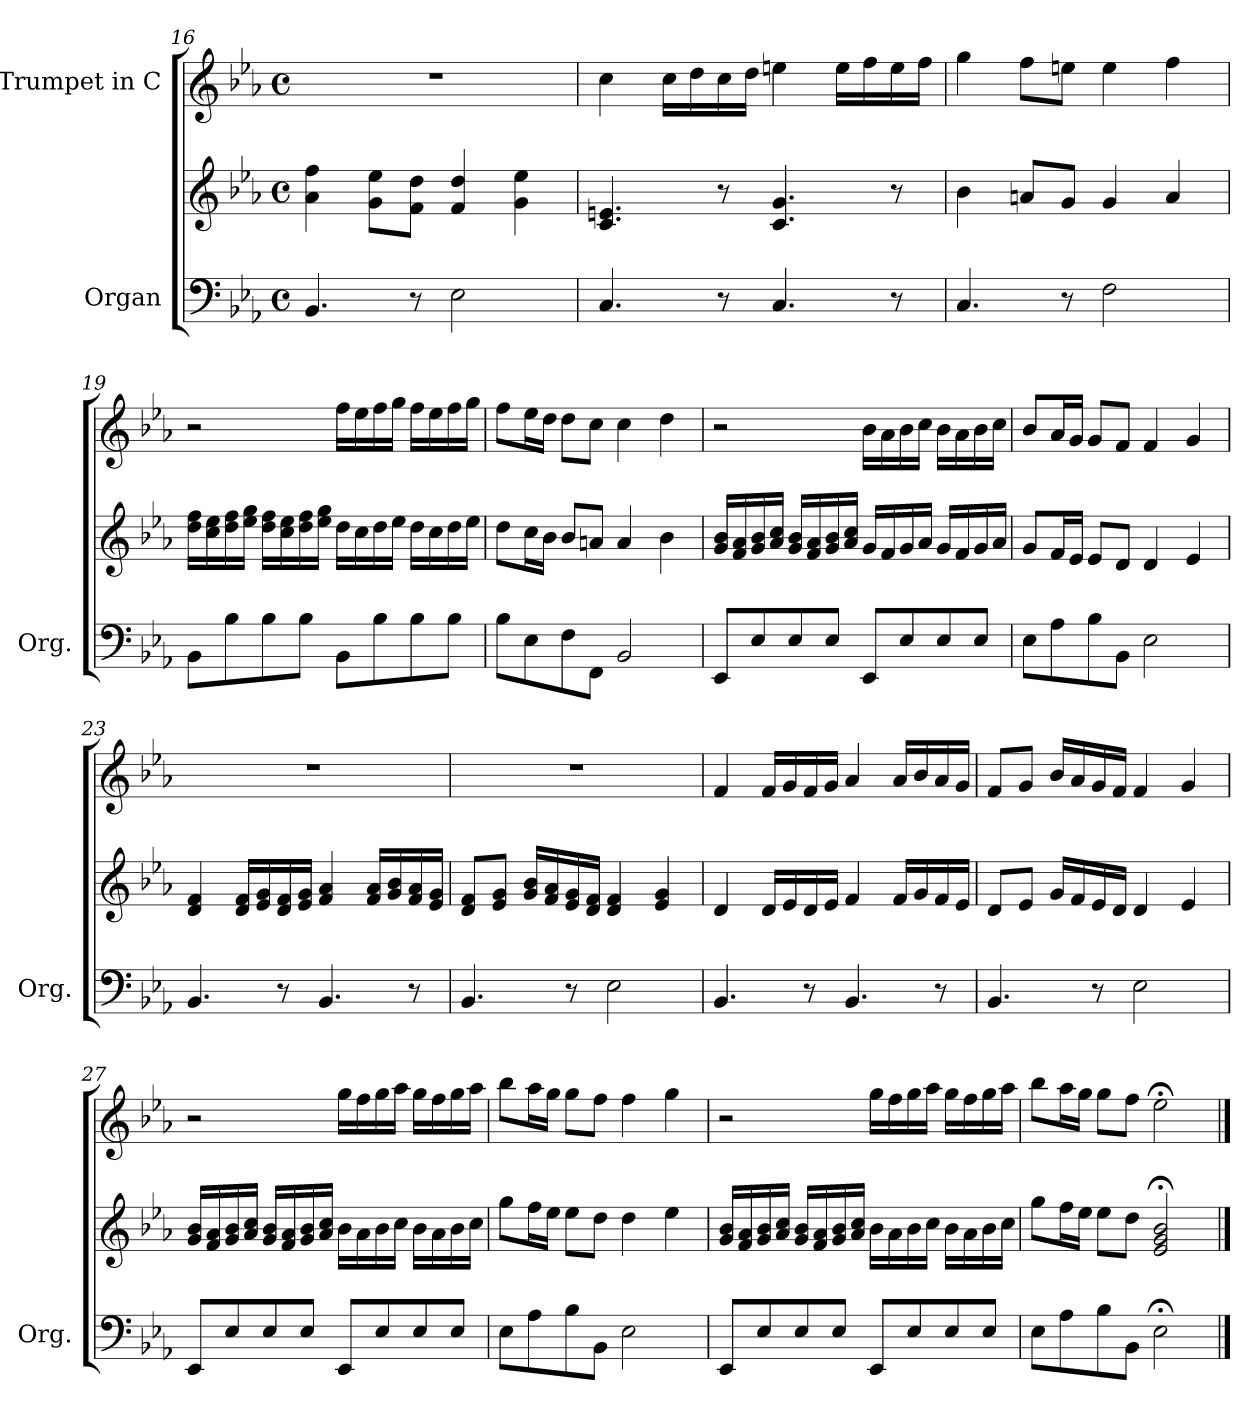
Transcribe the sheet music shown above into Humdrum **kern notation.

**kern	**kern	**kern
*part2	*part2	*part1
*staff3	*staff2	*staff1
*I"Organ	*	*I"Trumpet in C
*I'Org.	*	*
*clefF4	*clefG2	*clefG2
*k[b-e-a-]	*k[b-e-a-]	*k[b-e-a-]
*E-:	*E-:	*E-:
*M4/4	*M4/4	*M4/4
*met(c)	*met(c)	*met(c)
=16	=16	=16
4.BB-/	4a-\ 4ff\	1r
.	8g\ 8ee-\L	.
8r	8f\ 8dd\J	.
2E-\	4f/ 4dd/	.
.	4g\ 4ee-\	.
=17	=17	=17
4.C/	4.c/ 4.en/	4cc\
.	.	16cc\LL
.	.	16dd\
8r	8r	16cc\
.	.	16dd\JJ
4.C/	4.c/ 4.g/	4een\
.	.	16ee\LL
.	.	16ff\
8r	8r	16ee\
.	.	16ff\JJ
!!LO:PB:g=z
=18	=18	=18
4.C/	4b-\	4gg\
.	8an/L	8ff\L
8r	8g/J	8een\J
2F\	4g/	4ee\
.	4a/	4ff\
=19	=19	=19
8BB-\L	16dd\ 16ff\LL	2r
.	16cc\ 16ee-\	.
8B-\	16dd\ 16ff\	.
.	16ee-\ 16gg\JJ	.
8B-\	16dd\ 16ff\LL	.
.	16cc\ 16ee-\	.
8B-\J	16dd\ 16ff\	.
.	16ee-\ 16gg\JJ	.
8BB-\L	16dd\LL	16ff\LL
.	16cc\	16ee-\
8B-\	16dd\	16ff\
.	16ee-\JJ	16gg\JJ
8B-\	16dd\LL	16ff\LL
.	16cc\	16ee-\
8B-\J	16dd\	16ff\
.	16ee-\JJ	16gg\JJ
=20	=20	=20
8B-\L	8dd\L	8ff\L
8E-\	16cc\L	16ee-\L
.	16b-\JJ	16dd\JJ
8F\	8b-/L	8dd\L
8FF\J	8an/J	8cc\J
2BB-/	4a/	4cc\
.	4b-\	4dd\
=21	=21	=21
8EE-/L	16g/ 16b-/LL	2r
.	16f/ 16a-/	.
8E-/	16g/ 16b-/	.
.	16a-/ 16cc/JJ	.
8E-/	16g/ 16b-/LL	.
.	16f/ 16a-/	.
8E-/J	16g/ 16b-/	.
.	16a-/ 16cc/JJ	.
8EE-/L	16g/LL	16b-\LL
.	16f/	16a-\
8E-/	16g/	16b-\
.	16a-/JJ	16cc\JJ
8E-/	16g/LL	16b-\LL
.	16f/	16a-\
8E-/J	16g/	16b-\
.	16a-/JJ	16cc\JJ
!!LO:LB:g=z
=22	=22	=22
8E-\L	8g/L	8b-/L
8A-\	16f/L	16a-/L
.	16e-/JJ	16g/JJ
8B-\	8e-/L	8g/L
8BB-\J	8d/J	8f/J
2E-\	4d/	4f/
.	4e-/	4g/
=23	=23	=23
4.BB-/	4d/ 4f/	1r
.	16d/ 16f/LL	.
.	16e-/ 16g/	.
8r	16d/ 16f/	.
.	16e-/ 16g/JJ	.
4.BB-/	4f/ 4a-/	.
.	16f/ 16a-/LL	.
.	16g/ 16b-/	.
8r	16f/ 16a-/	.
.	16e-/ 16g/JJ	.
=24	=24	=24
4.BB-/	8d/ 8f/L	1r
.	8e-/ 8g/J	.
.	16g/ 16b-/LL	.
.	16f/ 16a-/	.
8r	16e-/ 16g/	.
.	16d/ 16f/JJ	.
2E-\	4d/ 4f/	.
.	4e-/ 4g/	.
=25	=25	=25
4.BB-/	4d/	4f/
.	16d/LL	16f/LL
.	16e-/	16g/
8r	16d/	16f/
.	16e-/JJ	16g/JJ
4.BB-/	4f/	4a-/
.	16f/LL	16a-/LL
.	16g/	16b-/
8r	16f/	16a-/
.	16e-/JJ	16g/JJ
!!LO:LB:g=z
=26	=26	=26
4.BB-/	8d/L	8f/L
.	8e-/J	8g/J
.	16g/LL	16b-/LL
.	16f/	16a-/
8r	16e-/	16g/
.	16d/JJ	16f/JJ
2E-\	4d/	4f/
.	4e-/	4g/
=27	=27	=27
8EE-/L	16g/ 16b-/LL	2r
.	16f/ 16a-/	.
8E-/	16g/ 16b-/	.
.	16a-/ 16cc/JJ	.
8E-/	16g/ 16b-/LL	.
.	16f/ 16a-/	.
8E-/J	16g/ 16b-/	.
.	16a-/ 16cc/JJ	.
8EE-/L	16b-\LL	16gg\LL
.	16a-\	16ff\
8E-/	16b-\	16gg\
.	16cc\JJ	16aa-\JJ
8E-/	16b-\LL	16gg\LL
.	16a-\	16ff\
8E-/J	16b-\	16gg\
.	16cc\JJ	16aa-\JJ
=28	=28	=28
8E-\L	8gg\L	8bb-\L
8A-\	16ff\L	16aa-\L
.	16ee-\JJ	16gg\JJ
8B-\	8ee-\L	8gg\L
8BB-\J	8dd\J	8ff\J
2E-\	4dd\	4ff\
.	4ee-\	4gg\
!!LO:LB:g=z
=29	=29	=29
8EE-/L	16g/ 16b-/LL	2r
.	16f/ 16a-/	.
8E-/	16g/ 16b-/	.
.	16a-/ 16cc/JJ	.
8E-/	16g/ 16b-/LL	.
.	16f/ 16a-/	.
8E-/J	16g/ 16b-/	.
.	16a-/ 16cc/JJ	.
8EE-/L	16b-\LL	16gg\LL
.	16a-\	16ff\
8E-/	16b-\	16gg\
.	16cc\JJ	16aa-\JJ
8E-/	16b-\LL	16gg\LL
.	16a-\	16ff\
8E-/J	16b-\	16gg\
.	16cc\JJ	16aa-\JJ
=30	=30	=30
8E-\L	8gg\L	8bb-\L
8A-\	16ff\L	16aa-\L
.	16ee-\JJ	16gg\JJ
8B-\	8ee-\L	8gg\L
8BB-\J	8dd\J	8ff\J
2E-;<\	2e-/;< 2g/;< 2b-/;<	2ee-;<\
==	==	==
*-	*-	*-
